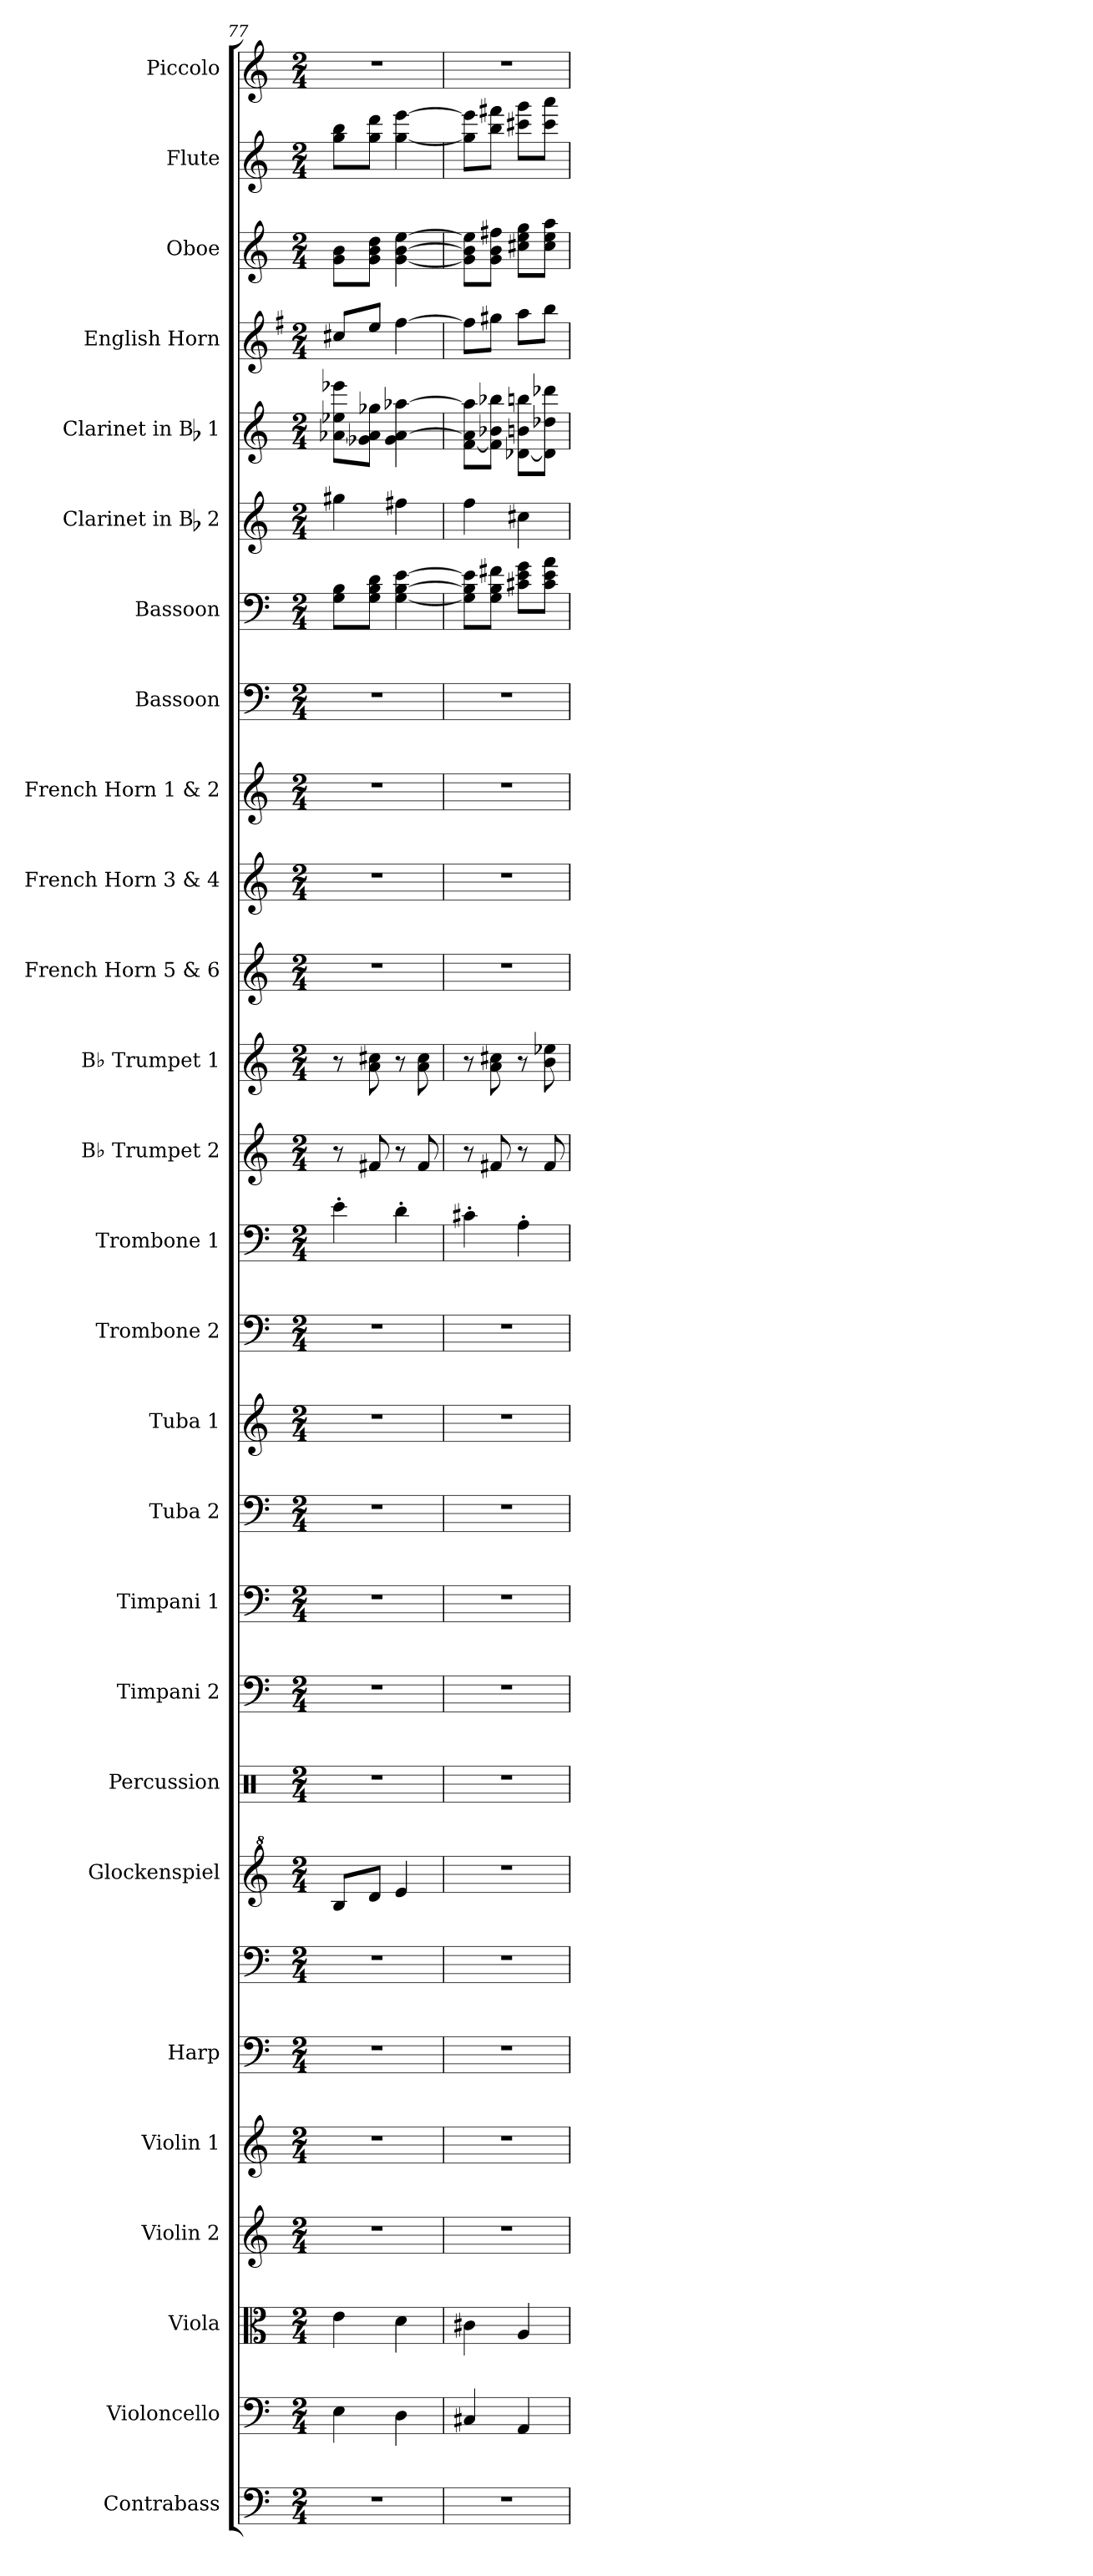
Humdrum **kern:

**kern	**kern	**kern	**kern	**kern	**kern	**kern	**kern	**kern	**kern	**kern	**kern	**kern	**kern	**kern	**kern	**kern	**kern	**kern	**kern	**kern	**kern	**kern	**kern	**kern	**kern	**kern	**kern
*part27	*part26	*part25	*part24	*part23	*part22	*part22	*part21	*part20	*part19	*part18	*part17	*part16	*part15	*part14	*part13	*part12	*part11	*part10	*part9	*part8	*part7	*part6	*part5	*part4	*part3	*part2	*part1
*staff28	*staff27	*staff26	*staff25	*staff24	*staff23	*staff22	*staff21	*staff20	*staff19	*staff18	*staff17	*staff16	*staff15	*staff14	*staff13	*staff12	*staff11	*staff10	*staff9	*staff8	*staff7	*staff6	*staff5	*staff4	*staff3	*staff2	*staff1
*I"Contrabass	*I"Violoncello	*I"Viola	*I"Violin 2	*I"Violin 1	*I"Harp	*	*I"Glockenspiel	*I"Percussion	*I"Timpani 2	*I"Timpani 1	*I"Tuba 2	*I"Tuba 1	*I"Trombone 2	*I"Trombone 1	*I"B♭ Trumpet 2	*I"B♭ Trumpet 1	*I"French Horn 5 &amp; 6	*I"French Horn 3 &amp; 4	*I"French Horn 1 &amp; 2	*I"Bassoon	*I"Bassoon	*I"Clarinet in Bb 2	*I"Clarinet in Bb 1	*I"English Horn	*I"Oboe	*I"Flute	*I"Piccolo
*I'Cbs.	*I'Vlc.	*I'Vla.	*I'Vln. 2	*I'Vln. 1	*I'Hrp.	*	*I'Glk.	*I'Perc.	*I'Timp. 2	*I'Timp. 1	*I'Tba. 2	*I'Tba. 1	*I'Tbn. 2	*I'Tbn. 1	*I'B♭ Tpt. 2	*I'B♭ Tpt. 1	*I'F Hn. 5 &amp; 6	*I'F Hn. 3 &amp; 4	*I'F Hn. 1 &amp; 2	*I'Bsn.	*I'Bsn.	*	*	*I'Eng Hn.	*I'Ob.	*I'Fl.	*I'Pic.
*clefF4	*clefF4	*clefC3	*clefG2	*clefG2	*clefF4	*clefF4	*clefG^2	*clefX	*clefF4	*clefF4	*clefF4	*clefG2	*clefF4	*clefF4	*clefG2	*clefG2	*clefG2	*clefG2	*clefG2	*clefF4	*clefF4	*clefG2	*clefG2	*clefG2	*clefG2	*clefG2	*clefG2
*	*	*	*	*	*	*	*	*	*	*	*	*	*	*	*ITrd1c2	*ITrd1c2	*ITrd4c7	*ITrd4c7	*ITrd4c7	*	*	*ITrd-5c-8	*ITrd-5c-8	*ITrd4c7	*	*	*
*k[]	*k[]	*k[]	*k[]	*k[]	*k[]	*k[]	*k[]	*k[]	*k[]	*k[]	*k[]	*k[]	*k[]	*k[]	*k[b-e-]	*k[b-e-]	*k[b-]	*k[b-]	*k[b-]	*k[]	*k[]	*k[b-e-a-d-]	*k[b-e-a-d-]	*k[]	*k[]	*k[]	*k[]
*M2/4	*M2/4	*M2/4	*M2/4	*M2/4	*M2/4	*M2/4	*M2/4	*M2/4	*M2/4	*M2/4	*M2/4	*M2/4	*M2/4	*M2/4	*M2/4	*M2/4	*M2/4	*M2/4	*M2/4	*M2/4	*M2/4	*M2/4	*M2/4	*M2/4	*M2/4	*M2/4	*M2/4
=77	=77	=77	=77	=77	=77	=77	=77	=77	=77	=77	=77	=77	=77	=77	=77	=77	=77	=77	=77	=77	=77	=77	=77	=77	=77	=77	=77
2r	4E\	4e\	2r	2r	2r	2r	8b/L	2r	2r	2r	2r	2r	2r	4e'\	8r	8r	2r	2r	2r	2r	8G\ 8B\L	4eeen\	[8ff-X\ 8ccc-X\ 8cccc-X\L	8f#X/L	8g\ 8b\L	8gg\ 8bb\L	2r
.	.	.	.	.	.	.	8dd/J	.	.	.	.	.	.	.	8en/	8g\ 8bn\	.	.	.	.	8G\ 8B\ 8d\J	.	8ee--X\ 8ff-\] 8eee--X\J	8a/J	8g\ 8b\ 8dd\J	8gg\ 8ddd\J	.
.	4D\	4d\	.	.	.	.	4ee/	.	.	.	.	.	.	4d'\	8r	8r	.	.	.	.	[4G\ [4B\ [4e\	4dddn\	4ee--\ [4ff-\ [4fff-X\	[4b\	[4g\ [4b\ [4ee\	[4gg\ [4eee\	.
.	.	.	.	.	.	.	.	.	.	.	.	.	.	.	8e/	8g\ 8b\	.	.	.	.	.	.	.	.	.	.	.
=78	=78	=78	=78	=78	=78	=78	=78	=78	=78	=78	=78	=78	=78	=78	=78	=78	=78	=78	=78	=78	=78	=78	=78	=78	=78	=78	=78
2r	4C#X/	4c#X\	2r	2r	2r	2r	2r	2r	2r	2r	2r	2r	2r	4c#X'\	8r	8r	2r	2r	2r	2r	8G\] 8B\] 8e\]L	4ddd-\	[8dd-\ 8ff-\] 8fff-\]L	8b\L]	8g\] 8b\] 8ee\]L	8gg\] 8eee\]L	2r
.	.	.	.	.	.	.	.	.	.	.	.	.	.	.	8en/	8g\ 8bn\	.	.	.	.	8G\ 8B\ 8f#X\J	.	8dd-\] 8gg-X\ 8ggg-X\J	8cc#X\J	8g\ 8b\ 8ff#X\J	8bb\ 8fff#X\J	.
.	4AA/	4A/	.	.	.	.	.	.	.	.	.	.	.	4A'\	8r	8r	.	.	.	.	8c#X\ 8e\ 8g\L	4aan\	[8b--X\ 8ggn\ 8gggn\L	8dd\L	8cc#X\ 8ee\ 8gg\L	8ccc#X\ 8ggg\L	.
.	.	.	.	.	.	.	.	.	.	.	.	.	.	.	8e/	8a\ 8dd-X\	.	.	.	.	8c#\ 8e\ 8a\J	.	8b--\] 8bb--X\ 8bbb--X\J	8ee\J	8cc#\ 8ee\ 8aa\J	8ccc#\ 8aaa\J	.
=	=	=	=	=	=	=	=	=	=	=	=	=	=	=	=	=	=	=	=	=	=	=	=	=	=	=	=
*-	*-	*-	*-	*-	*-	*-	*-	*-	*-	*-	*-	*-	*-	*-	*-	*-	*-	*-	*-	*-	*-	*-	*-	*-	*-	*-	*-
